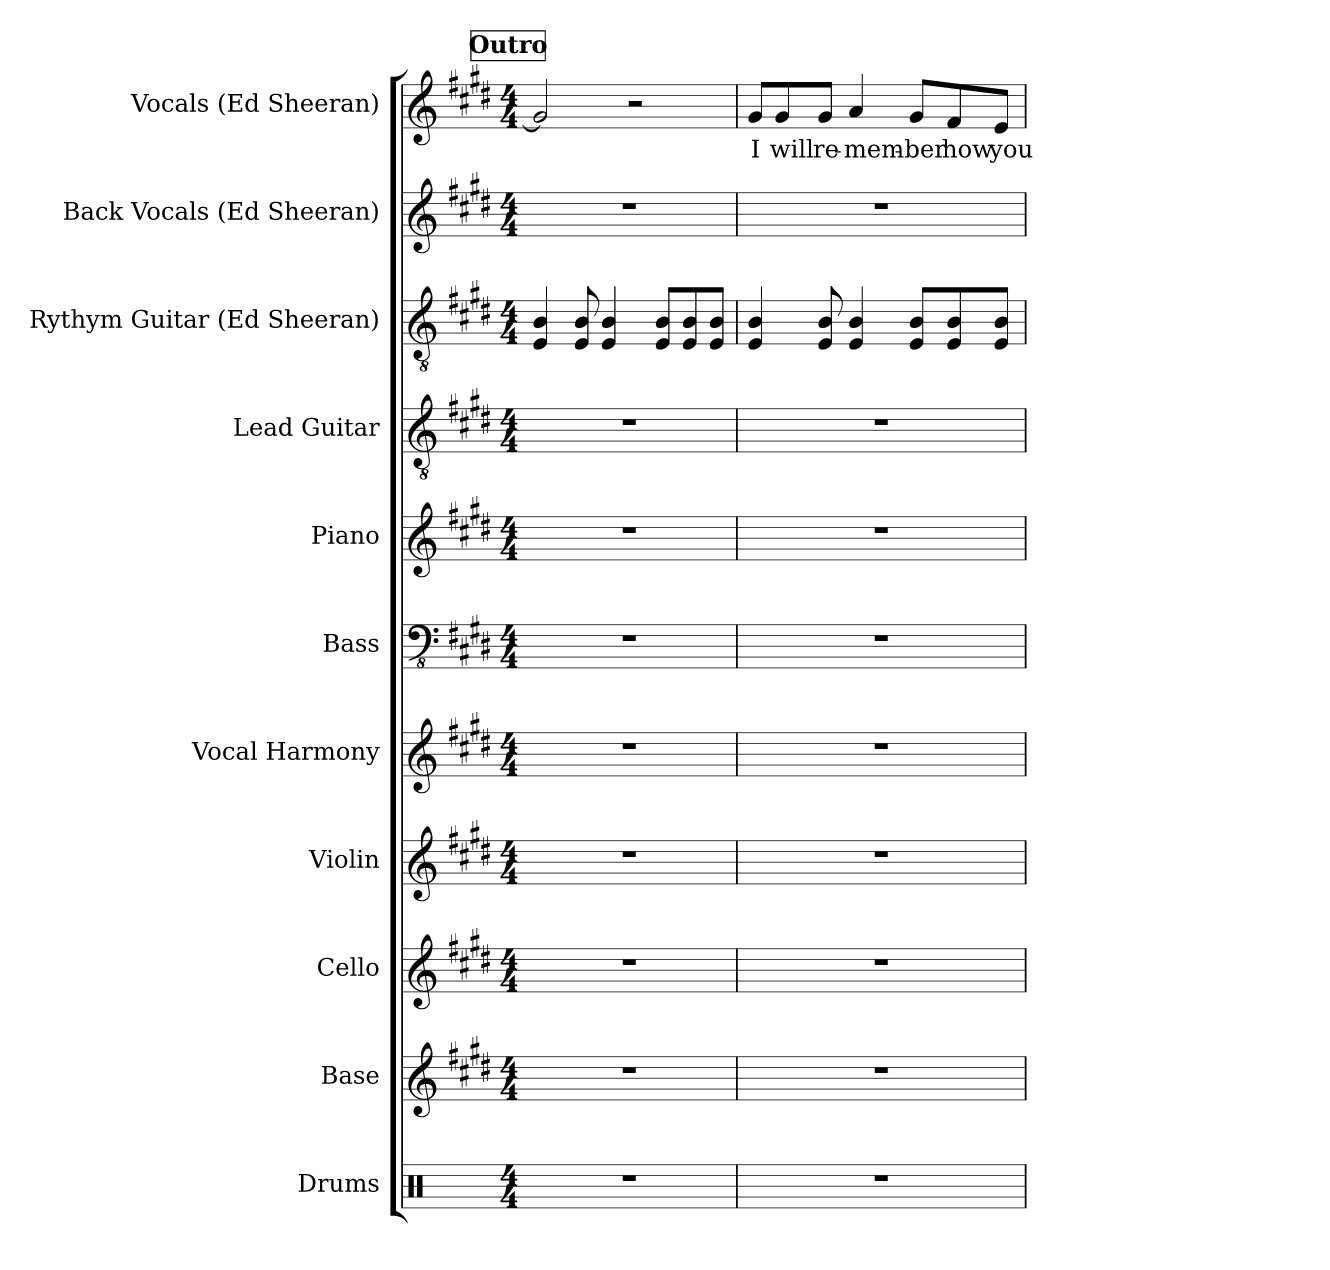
**kern	**kern	**kern	**kern	**kern	**kern	**kern	**kern	**kern	**kern	**kern	**text
*part11	*part10	*part9	*part8	*part7	*part6	*part5	*part4	*part3	*part2	*part1	*part1
*staff11	*staff10	*staff9	*staff8	*staff7	*staff6	*staff5	*staff4	*staff3	*staff2	*staff1	*staff1
*I"Drums	*I"Base	*I"Cello	*I"Violin	*I"Vocal Harmony	*I"Bass	*I"Piano	*I"Lead Guitar	*I"Rythym Guitar (Ed Sheeran)	*I"Back Vocals (Ed Sheeran)	*I"Vocals (Ed Sheeran)	*
*	*	*	*I'Vln	*I'V	*	*I'Pno	*	*	*	*	*
*clefX	*clefG2	*clefG2	*clefG2	*clefG2	*clefFv4	*clefG2	*clefGv2	*clefGv2	*clefG2	*clefG2	*
*k[]	*k[f#c#g#d#]	*k[f#c#g#d#]	*k[f#c#g#d#]	*k[f#c#g#d#]	*k[f#c#g#d#]	*k[f#c#g#d#]	*k[f#c#g#d#]	*k[f#c#g#d#]	*k[f#c#g#d#]	*k[f#c#g#d#]	*
*M4/4	*M4/4	*M4/4	*M4/4	*M4/4	*M4/4	*M4/4	*M4/4	*M4/4	*M4/4	*M4/4	*
!!LO:REH:place=s1:a:B:fs=14:t=Outro
=107	=107	=107	=107	=107	=107	=107	=107	=107	=107	=107	=107
1r	1r	1r	1r	1r	1r	1r	1r	4E/ 4B/	1r	2g#/]	.
.	.	.	.	.	.	.	.	8E/ 8B/	.	.	.
.	.	.	.	.	.	.	.	4E/ 4B/	.	.	.
.	.	.	.	.	.	.	.	.	.	2r	.
.	.	.	.	.	.	.	.	8E/ 8B/L	.	.	.
.	.	.	.	.	.	.	.	8E/ 8B/	.	.	.
.	.	.	.	.	.	.	.	8E/ 8B/J	.	.	.
=108	=108	=108	=108	=108	=108	=108	=108	=108	=108	=108	=108
1r	1r	1r	1r	1r	1r	1r	1r	4E/ 4B/	1r	8g#/L	I
.	.	.	.	.	.	.	.	.	.	8g#/	will
.	.	.	.	.	.	.	.	8E/ 8B/	.	8g#/J	re-
.	.	.	.	.	.	.	.	4E/ 4B/	.	4a/	-mem-
.	.	.	.	.	.	.	.	8E/ 8B/L	.	8g#/L	-ber
.	.	.	.	.	.	.	.	8E/ 8B/	.	8f#/	how
.	.	.	.	.	.	.	.	8E/ 8B/J	.	8e/J	you
=	=	=	=	=	=	=	=	=	=	=	=
*-	*-	*-	*-	*-	*-	*-	*-	*-	*-	*-	*-
